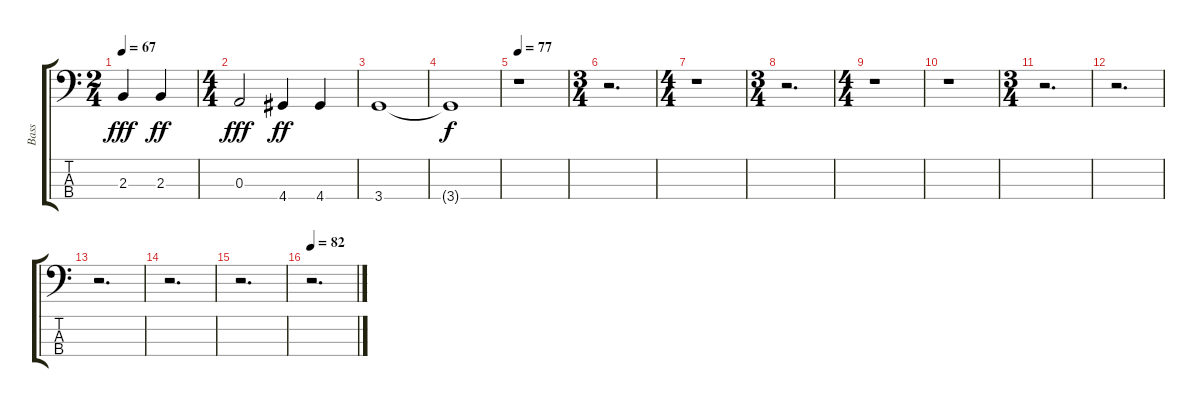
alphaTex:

\track ("Bass" "Bass") {instrument electricbassfinger}
\staff {score tabs}
\tuning (G2 D2 A1 E1) {hide}
\ts (2 4)
\tempo 67
\clef f4
\ks c
2.3.4{dy fff} 2.3.4{dy ff} |
\ts (4 4)
0.3.2{dy fff} 4.4.4{dy ff} 4.4.4 |
3.4.1 |
3.4{t}.1{dy f} |
\tempo 77
r.1 |
\ts (3 4)
r.2{d} |
\ts (4 4)
r.1 |
\ts (3 4)
r.2{d} |
\ts (4 4)
r.1 |
r.1 |
\ts (3 4)
r.2{d} |
r.2{d} |
r.2{d} |
r.2{d} |
r.2{d} |
\tempo 82
r.2{d}
